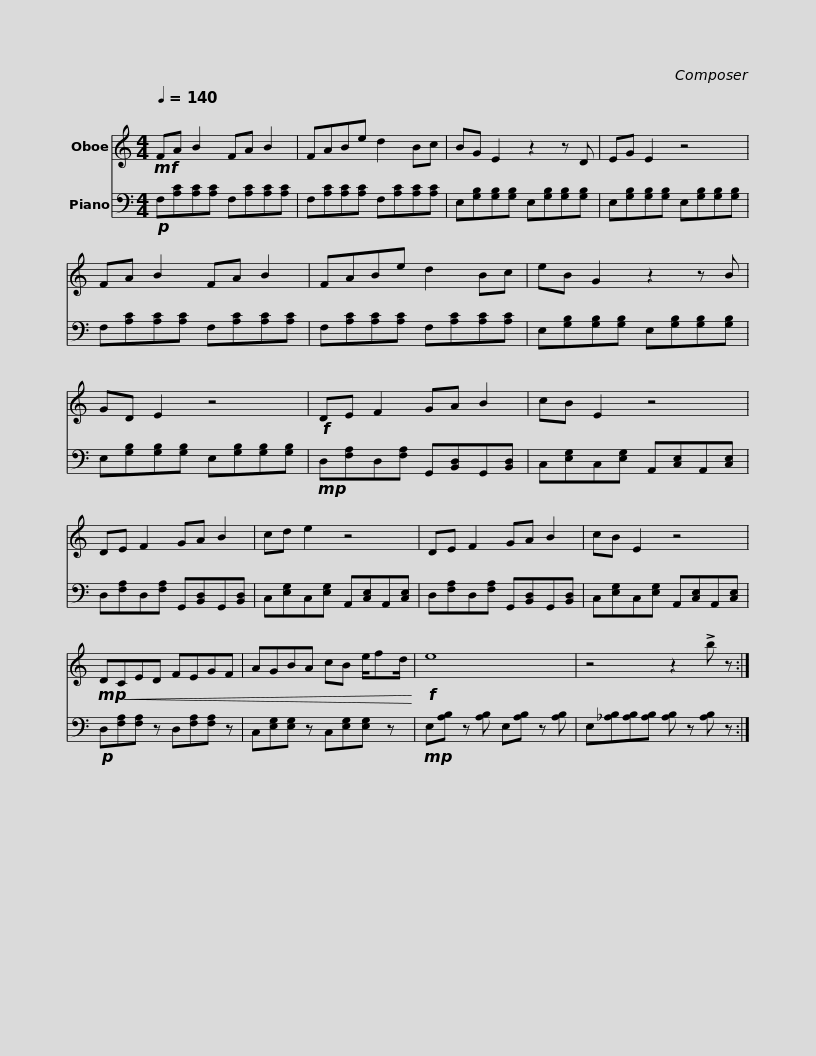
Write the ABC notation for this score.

X:1
%%score 1 2
L:1/8
Q:1/4=140
M:4/4
I:linebreak $
K:C
V:1 treble
V:2 bass
V:1
!mf! FA B2 FA B2 | FABe d2 Bc | BG E2 z2 z D | EG E2 z4 |$ FA B2 FA B2 | %5
 FABe d2 Bc | eB G2 z2 z B | GD E2 z4 |$!f! DE F2 GA B2 | cB E2 z4 | %10
 DE F2 GA B2 | cd e2 z4 |$ DE F2 GA B2 | cB E2 z4 |!mp!!<(! DCED FEGF | %15
 AGBA cB e/fd/!<)! |$!f! e8 | z4 z2 !>!b z :| %18
V:2
!p! F,[A,C][A,C][A,C] F,[A,C][A,C][A,C] | F,[A,C][A,C][A,C] F,[A,C][A,C][A,C] | E,[G,B,][G,B,][G,B,] E,[G,B,][G,B,][G,B,] | E,[G,B,][G,B,][G,B,] E,[G,B,][G,B,][G,B,] |$ F,[A,C][A,C][A,C] F,[A,C][A,C][A,C] | %5
 F,[A,C][A,C][A,C] F,[A,C][A,C][A,C] | E,[G,B,][G,B,][G,B,] E,[G,B,][G,B,][G,B,] | E,[G,B,][G,B,][G,B,] E,[G,B,][G,B,][G,B,] |$!mp! D,[F,A,]D,[F,A,] G,,[B,,D,]G,,[B,,D,] | C,[E,G,]C,[E,G,] A,,[C,E,]A,,[C,E,] | %10
 D,[F,A,]D,[F,A,] G,,[B,,D,]G,,[B,,D,] | C,[E,G,]C,[E,G,] A,,[C,E,]A,,[C,E,] |$ D,[F,A,]D,[F,A,] G,,[B,,D,]G,,[B,,D,] | C,[E,G,]C,[E,G,] A,,[C,E,]A,,[C,E,] |!p! D,[F,A,][F,A,] z D,[F,A,][F,A,] z | %15
 C,[E,G,][E,G,] z C,[E,G,][E,G,] z |$!mp! E,[A,B,] z [A,B,] E,[A,B,] z [A,B,] | E,[_A,B,][A,B,][A,B,] [A,B,] z [A,B,] z :| %18
